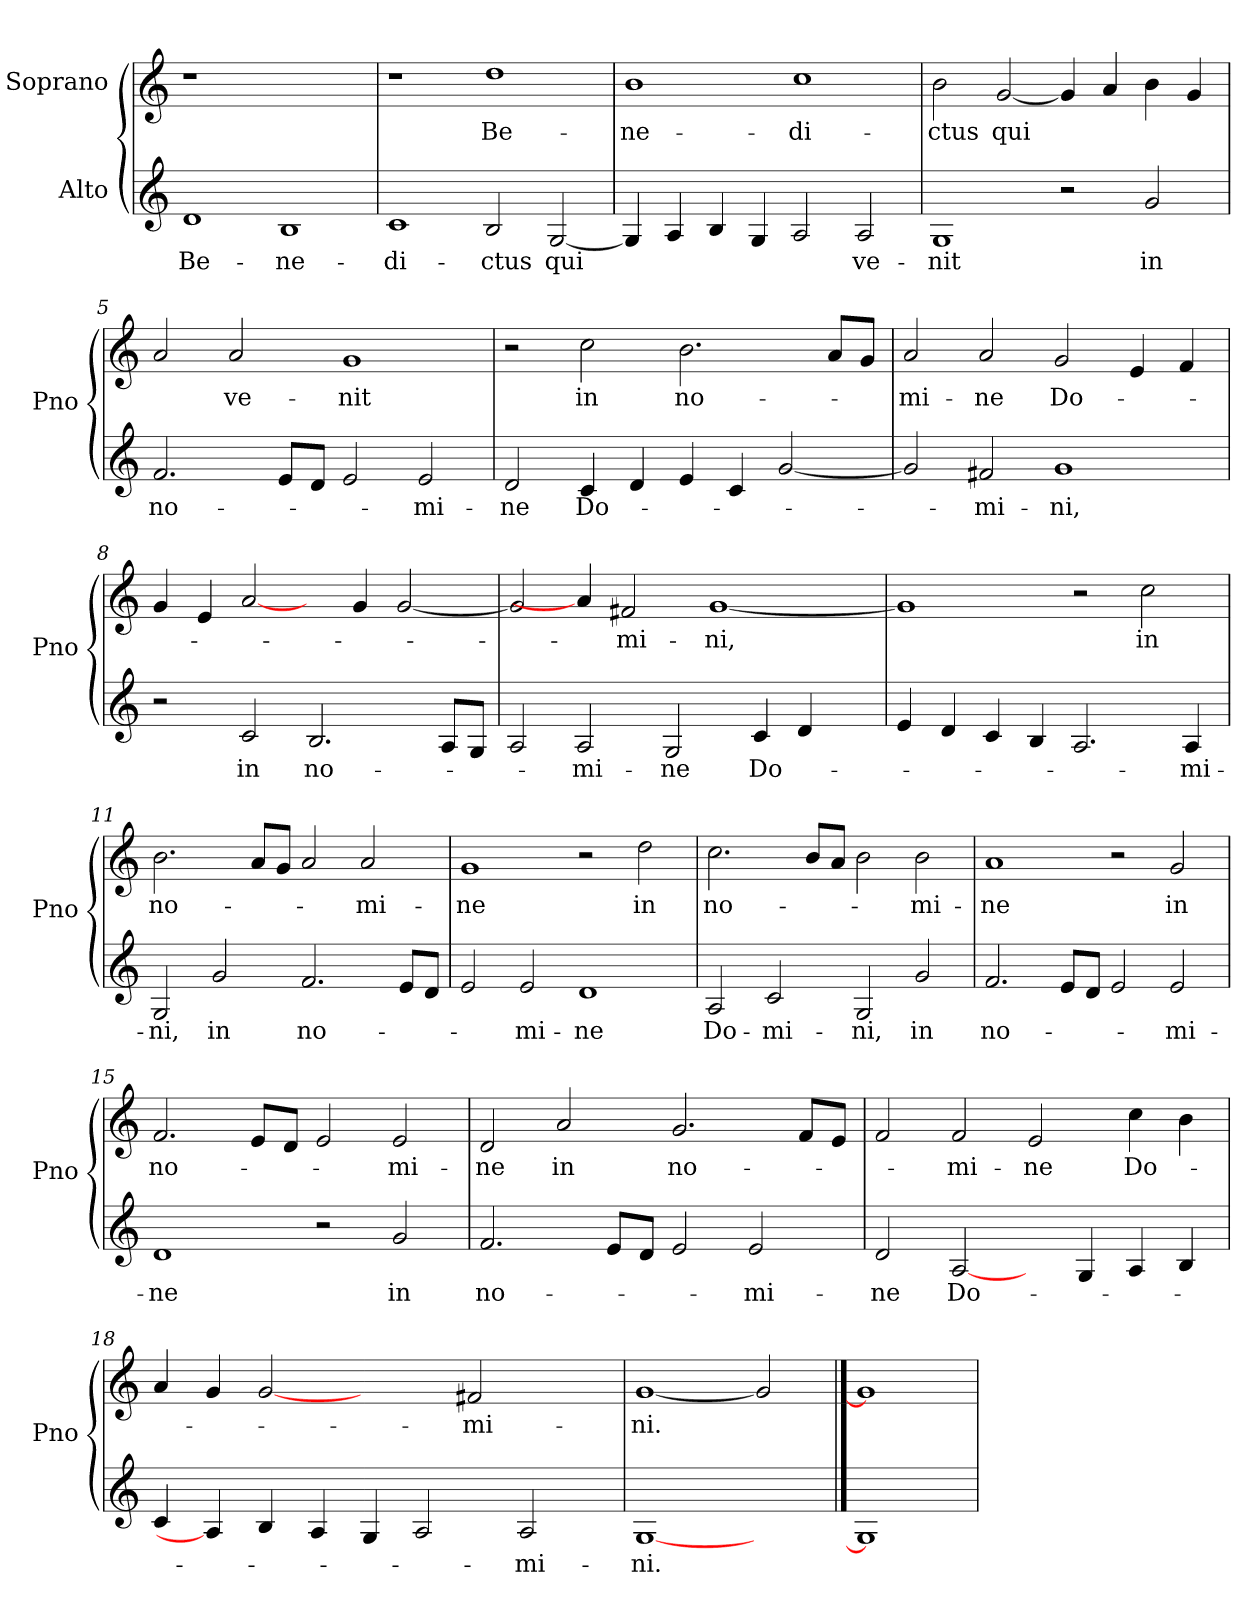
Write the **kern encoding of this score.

**kern	**text	**kern	**text
*part2	*part2	*part1	*part1
*staff2	*staff2	*staff1	*staff1
*I"Alto	*	*I"Soprano	*
*	*	*I'Pno	*
*clefG2	*	*clefG2	*
*k[]	*	*k[]	*
*C:	*	*C:	*
=1	=1	=1	=1
1d	Be-	1r	.
1B	-ne-	1ryy	.
=2	=2	=2	=2
1c	-di-	1r	.
2B/	-ctus	1dd	Be-
[2G/	qui	.	.
=3	=3	=3	=3
4G/]	.	1b	-ne-
4A/	.	.	.
4B/	.	.	.
4G/	.	.	.
2A/	.	1cc	-di-
2A/	ve-	.	.
=4	=4	=4	=4
1G	-nit	2b\	-ctus
.	.	[2g/	qui
2r	.	4g/]	.
.	.	4a/	.
2g/	in	4b\	.
.	.	4g/	.
!!LO:LB:g=z
=5	=5	=5	=5
2.f/	no-	2a/	.
.	.	2a/	ve-
8e/L	.	.	.
8d/J	.	.	.
2e/	.	1g	-nit
2e/	-mi-	.	.
=6	=6	=6	=6
2d/	-ne	2r	.
4c/	Do-	2cc\	in
4d/	.	.	.
4e/	.	2.b\	no-
4c/	.	.	.
[2g/	.	.	.
.	.	8a/L	.
.	.	8g/J	.
=7	=7	=7	=7
2g/]	.	2a/	-mi-
2f#X/	-mi-	2a/	-ne
1g	-ni,	2g/	Do-
.	.	4e/	.
.	.	4f/	.
=8	=8	=8	=8
2r	.	4g/	.
.	.	4e/	.
2c/	in	[2a/	.
2.B/	no-	4ryy	.
.	.	4g/	.
.	.	[2g/	.
8A/L	.	.	.
8G/J	.	.	.
=9	=9	=9	=9
2A/	.	2g/]	.
2A/	-mi-	4a/]	.
.	.	2f#X/	-mi-
2G/	-ne	.	.
.	.	[1g	-ni,
4c/	Do-	.	.
4d/	.	.	.
4ryy	.	.	.
!!LO:LB:g=z
=10	=10	=10	=10
4e/	.	1g]	.
4d/	.	.	.
4c/	.	.	.
4B/	.	.	.
2.A/	.	2r	.
.	.	2cc\	in
4A/	-mi-	.	.
=11	=11	=11	=11
2G/	-ni,	2.b\	no-
2g/	in	.	.
.	.	8a/L	.
.	.	8g/J	.
2.f/	no-	2a/	.
.	.	2a/	-mi-
8e/L	.	.	.
8d/J	.	.	.
=12	=12	=12	=12
2e/	.	1g	-ne
2e/	-mi-	.	.
1d	-ne	2r	.
.	.	2dd\	in
=13	=13	=13	=13
2A/	Do-	2.cc\	no-
2c/	-mi-	.	.
.	.	8b/L	.
.	.	8a/J	.
2G/	-ni,	2b\	.
2g/	in	2b\	-mi-
=14	=14	=14	=14
2.f/	no-	1a	-ne
8e/L	.	.	.
8d/J	.	.	.
2e/	.	2r	.
2e/	-mi-	2g/	in
!!LO:LB:g=z
=15	=15	=15	=15
1d	-ne	2.f/	no-
.	.	8e/L	.
.	.	8d/J	.
2r	.	2e/	.
2g/	in	2e/	-mi-
=16	=16	=16	=16
2.f/	no-	2d/	-ne
.	.	2a/	in
8e/L	.	.	.
8d/J	.	.	.
2e/	.	2.g/	no-
2e/	-mi-	.	.
.	.	8f/L	.
.	.	8e/J	.
=17	=17	=17	=17
2d/	-ne	2f/	.
[2A/	Do-	2f/	-mi-
4ryy	.	2e/	-ne
4G/	.	.	.
4A/	.	4cc\	Do-
4B/	.	4b\	.
=18	=18	=18	=18
4c/	.	4a/	.
4A/]	.	4g/	.
4B/	.	[2g	.
4A/	.	.	.
4G/	.	2ryy	.
2A/	.	.	.
.	.	2f#X/	-mi-
2A/	-mi-	.	.
.	.	4ryy	.
=19	=19	=19	=19
[1G	-ni.	[1g	-ni.
2ryy	.	2g]	.
==20	==20	==20	==20
1G]	.	1g]	.
=	=	=	=
*-	*-	*-	*-
